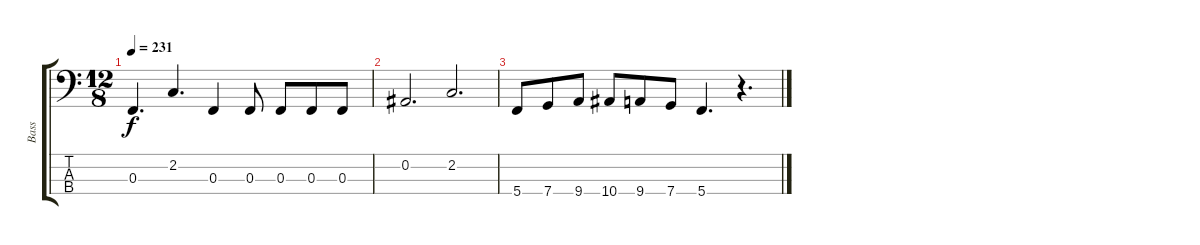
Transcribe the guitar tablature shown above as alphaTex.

\track ("Bass" "Bass") {instrument electricbasspick}
\staff {score tabs}
\tuning (Eb2 Bb1 F1 C1) {hide}
\ts (12 8)
\tempo 231
\clef f4
\ks c
0.3.4{d dy f} 2.2.4{d} 0.3.4 0.3.8 0.3.8 0.3.8 0.3.8 |
0.2.2{d} 2.2.2{d} |
5.4.8 7.4.8 9.4.8 10.4.8 9.4.8 7.4.8 5.4.4{d} r.4{d}
